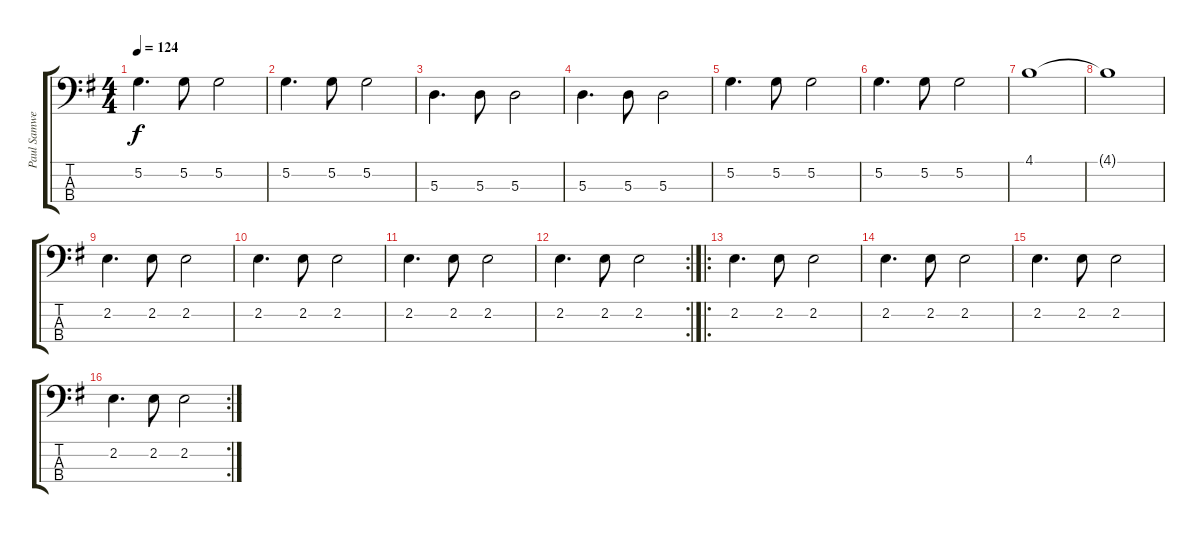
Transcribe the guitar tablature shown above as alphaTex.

\track ("Paul Samwell-Smith - Bass" "Paul Samwe") {instrument electricbasspick}
\staff {score tabs}
\tuning (G2 D2 A1 E1) {hide}
\ts (4 4)
\tempo 124
\clef f4
\ks g
5.2.4{d dy f} 5.2.8 5.2.2 |
5.2.4{d} 5.2.8 5.2.2 |
5.3.4{d} 5.3.8 5.3.2 |
5.3.4{d} 5.3.8 5.3.2 |
5.2.4{d} 5.2.8 5.2.2 |
5.2.4{d} 5.2.8 5.2.2 |
4.1.1 |
4.1{t}.1 |
2.2.4{d} 2.2.8 2.2.2 |
2.2.4{d} 2.2.8 2.2.2 |
2.2.4{d} 2.2.8 2.2.2 |
\rc 2
2.2.4{d} 2.2.8 2.2.2 |
\ro
2.2.4{d} 2.2.8 2.2.2 |
2.2.4{d} 2.2.8 2.2.2 |
2.2.4{d} 2.2.8 2.2.2 |
\rc 2
2.2.4{d} 2.2.8 2.2.2
